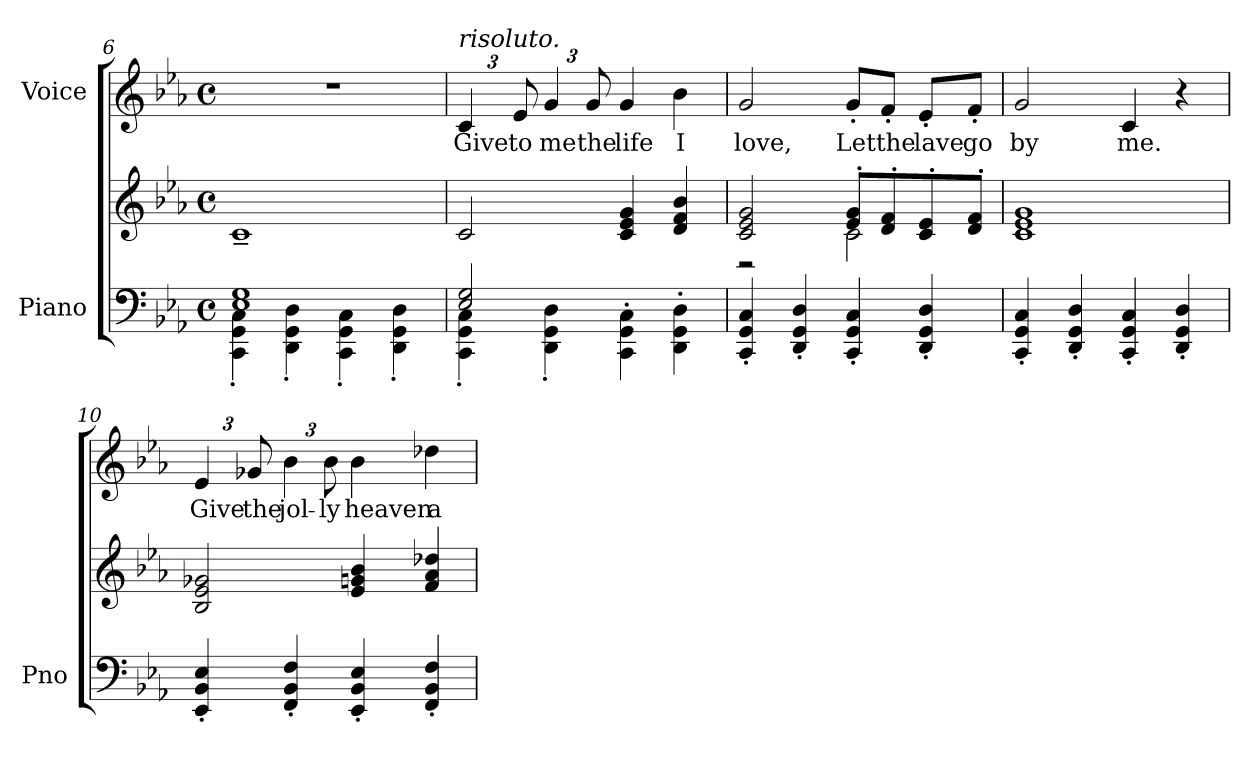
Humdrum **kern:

**kern	**kern	**kern	**text
*part2	*part2	*part1	*part1
*staff3	*staff2	*staff1	*staff1
*I"Piano	*	*I"Voice	*
*I'Pno	*	*	*
*clefF4	*clefG2	*clefG2	*
*k[b-e-a-]	*k[b-e-a-]	*k[b-e-a-]	*
*M4/4	*M4/4	*M4/4	*
*met(c)	*met(c)	*met(c)	*
=6	=6	=6	=6
*^	*	*	*
1E- 1G	4CC\' 4GG\' 4C\'	1c:~	1r	.
.	4DD\' 4GG\' 4D\'	.	.	.
.	4CC\' 4GG\' 4C\'	.	.	.
.	4DD\' 4GG\' 4D\'	.	.	.
=7	=7	=7	=7	=7
*	*	*	*Xbrackettup	*
!	!	!	!LO:TX:a:i:t=risoluto.	!
!	!	!	!	!LO:LY:b
2E-/ 2G/	4CC\' 4GG\' 4C\'	2c/	6c/	Give
!	!	!	!	!LO:LY:b
.	.	.	12e-/	to
!	!	!	!	!LO:LY:b
.	4DD\' 4GG\' 4D\'	.	6g/	me
!	!	!	!	!LO:LY:b
.	.	.	12g/	the
!	!	!	!	!LO:LY:b
2ryy	4CC\' 4GG\' 4C\'	4c/ 4e-/ 4g/	4g/	life
!	!	!	!	!LO:LY:b
.	4DD\' 4GG\' 4D\'	4d/ 4f/ 4b-/	4b-\	I
=8	=8	=8	=8	=8
*	*	*^	*	*
!	!	!	!	!	!LO:LY:b
*v	*v	*	*	*	*
4CC/' 4GG/' 4C/'	2c/ 2e-/ 2g/	2r	2g/	love,
4DD/' 4GG/' 4D/'	.	.	.	.
!	!	!	!	!LO:LY:b
4CC/' 4GG/' 4C/'	8e-/' 8g/'L	2c\	8g'/L	Let
!	!	!	!	!LO:LY:b
.	8d/' 8f/'	.	8f'/J	the
!	!	!	!	!LO:LY:b
4DD/' 4GG/' 4D/'	8c/' 8e-/'	.	8e-'/L	lave
!	!	!	!	!LO:LY:b
.	8d/' 8f/'J	.	8f'/J	go
*	*v	*v	*	*
!!LO:LB:g=z
=9	=9	=9	=9
!	!	!	!LO:LY:b
4CC/' 4GG/' 4C/'	1c 1e- 1g	2g/	by
4DD/' 4GG/' 4D/'	.	.	.
!	!	!	!LO:LY:b
4CC/' 4GG/' 4C/'	.	4c/	me.
4DD/' 4GG/' 4D/'	.	4r	.
=10	=10	=10	=10
!	!	!	!LO:LY:b
4EE-/' 4BB-/' 4E-/'	2B-/ 2e-/ 2g-X/	6e-/	Give
!	!	!	!LO:LY:b
.	.	12g-X/	the
!	!	!	!LO:LY:b
4FF/' 4BB-/' 4F/'	.	6b-\	jol-
!	!	!	!LO:LY:b
.	.	12b-\	-ly
!	!	!	!LO:LY:b
4EE-/' 4BB-/' 4E-/'	4e-/ 4gn/ 4b-/	4b-\	heaven
!	!	!	!LO:LY:b
4FF/' 4BB-/' 4F/'	4f/ 4a-/ 4dd-X/	4dd-X\	a-
=	=	=	=
*-	*-	*-	*-
